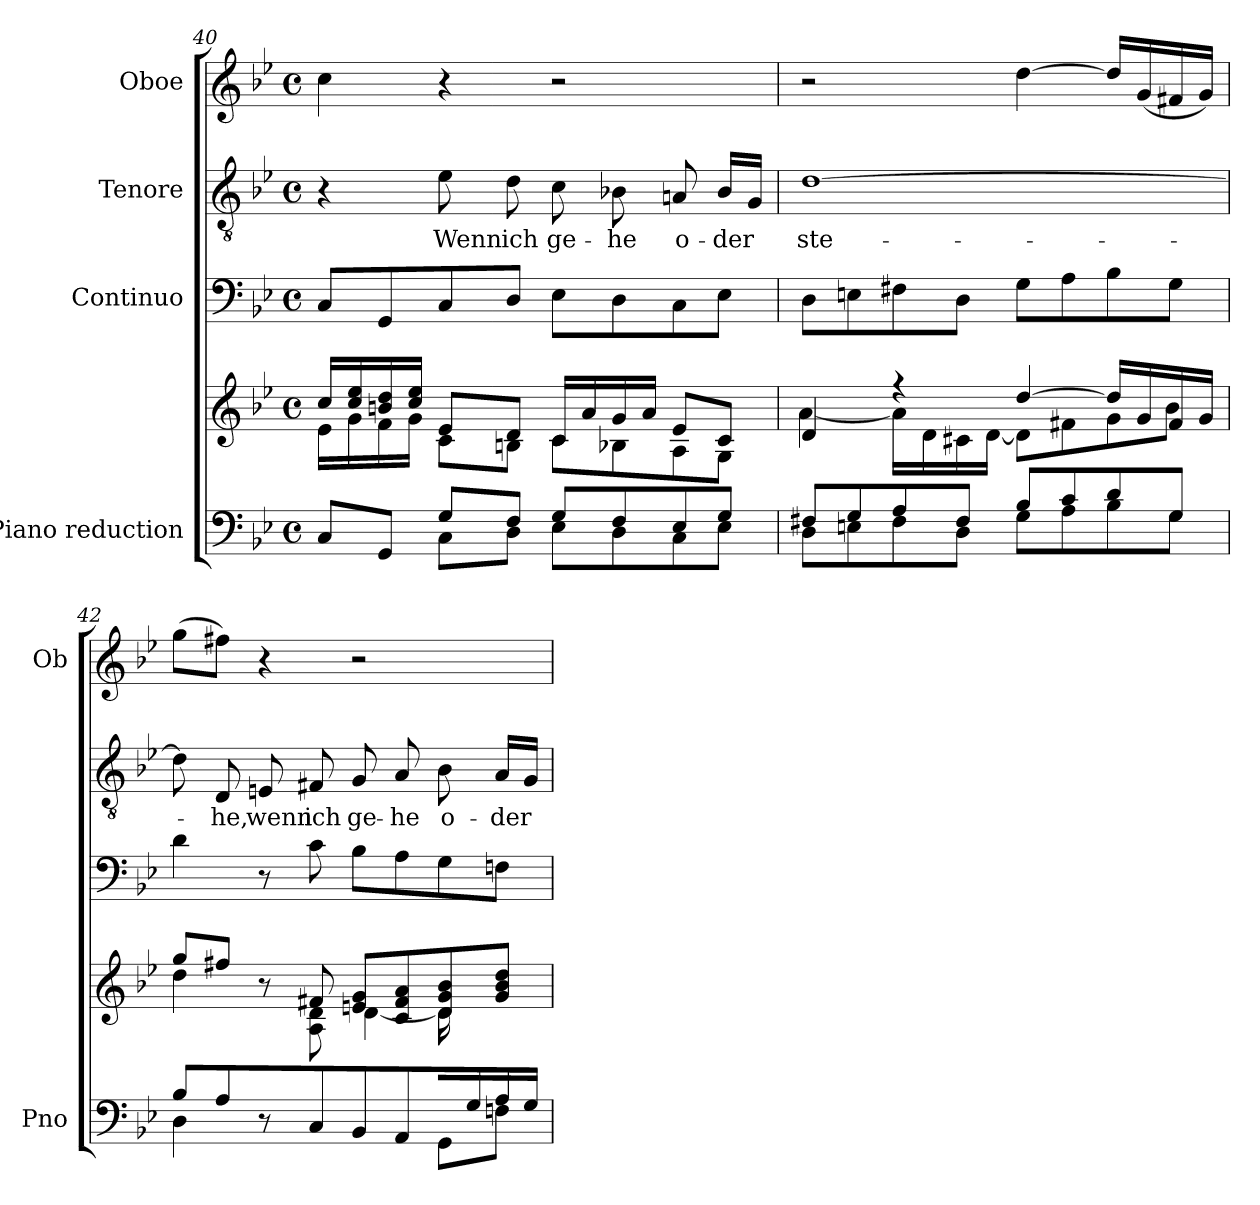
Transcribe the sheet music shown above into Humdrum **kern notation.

**kern	**kern	**kern	**kern	**text	**kern
*part4	*part4	*part3	*part2	*part2	*part1
*staff5	*staff4	*staff3	*staff2	*staff2	*staff1
*I"Piano reduction	*	*I"Continuo	*I"Tenore	*	*I"Oboe
*I'Pno	*	*	*	*	*I'Ob
!!LO:LB:g=z
*clefF4	*clefG2	*clefF4	*clefGv2	*	*clefG2
*k[b-e-]	*k[b-e-]	*k[b-e-]	*k[b-e-]	*	*k[b-e-]
*M4/4	*M4/4	*M4/4	*M4/4	*	*M4/4
*met(c)	*met(c)	*met(c)	*met(c)	*	*met(c)
=40	=40	=40	=40	=40	=40
*^	*^	*	*	*	*
8C/L	4ryy	16cc/LL	16e-\LL	8C/L	4r	.	4cc\
.	.	16cc/ 16ee-/	16g\	.	.	.	.
8GG/J	.	16bn/ 16dd/	16f\	8GG/	.	.	.
.	.	16cc/ 16ee-/JJ	16g\JJ	.	.	.	.
!	!	!	!	!	!	!LO:LY:b	!
8G/L	8C\L	8e-/L	8c\L	8C/	8e-\	Wenn	4r
!	!	!	!	!	!	!LO:LY:b	!
8F/J	8D\J	8d/J	8Bn\J	8D/J	8d\	ich	.
!	!	!	!	!	!	!LO:LY:b	!
8G/L	8E-\L	16c/LL	8c\L	8E-\L	8c\	ge-	2r
.	.	16a/	.	.	.	.	.
!	!	!	!	!	!	!LO:LY:b	!
8F/	8D\	16g/	8B-X\	8D\	8B-X\	-he	.
.	.	16a/JJ	.	.	.	.	.
!	!	!	!	!	!	!LO:LY:b	!
8E-/	8C\	8e-/L	8A\	8C\	8An/	o-	.
!	!	!	!	!	!	!LO:LY:b	!
8G/J	8E-\J	8c/J	8G\J	8E-\J	16B-/LL	-der	.
.	.	.	.	.	16G/JJ	.	.
=41	=41	=41	=41	=41	=41	=41	=41
!	!	!	!	!	!	!LO:LY:b	!
8F#X/L	8D\L	4d/	[4a\	8D\L	[1d	ste-	2r
8G/	8En\	.	.	8En\	.	.	.
8A/	8F#\	4r	16a\LL]	8F#X\	.	.	.
.	.	.	16d\	.	.	.	.
8F#/J	8D\J	.	16c#X\	8D\J	.	.	.
.	.	.	[16d\JJ	.	.	.	.
8B-/L	8G\L	[4dd/	8d\L]	8G\L	.	.	[4dd\
8c/	8A\	.	8f#X\	8A\	.	.	.
8d/	8B-\	16dd/LL]	8g\	8B-\	.	.	16dd/LL]
.	.	16g/	.	.	.	.	(16g/
8G/J	8G\J	16f#/	8b-\J	8G\J	.	.	16f#X/
.	.	16g/JJ	.	.	.	.	16g/JJ)
=42	=42	=42	=42	=42	=42	=42	=42
*	*	*	*^	*	*	*	*
8B-/L	4D\	8gg/L	4dd\	2.ryy	4d\	8d\]	.	(8gg\L
!	!	!	!	!	!	!	!LO:LY:b	!
8A/J	.	8ff#X/J	.	.	.	8D/	he,	8ff#X\J)
!	!	!	!	!	!	!	!LO:LY:b	!
8r	8ryy	8r	8ryy	.	8r	8En/	wenn	4r
!	!	!	!	!	!	!	!LO:LY:b	!
8C/	8ryy	8f#X/	8A\ 8d\	.	8c\	8F#X/	ich	.
!	!	!	!	!	!	!	!LO:LY:b	!
8BB-/L	4ryy	8en/ 8g/L	[4d\	.	8B-\L	8G/	ge-	2r
!	!	!	!	!	!	!	!LO:LY:b	!
8AA/J	.	8c/ 8f#/ 8a/	.	.	8A\	8A/	-he	.
!	!	!	!	!	!	!	!LO:LY:b	!
16ryy	8GG\L	8d/] 8g/ 8b-/	4ryy	16d\LL	8G\	8B-\	o-	.
16G/	.	.	.	8.ryy	.	.	.	.
!	!	!	!	!	!	!	!LO:LY:b	!
16A/	8Fn\J	8g/ 8b-/ 8dd/J	.	.	8Fn\J	16A/LL	-der	.
16G/JJ	.	.	.	.	.	16G/JJ	.	.
*v	*v	*	*	*	*	*	*	*
*	*v	*v	*v	*	*	*	*
=	=	=	=	=	=
*-	*-	*-	*-	*-	*-
